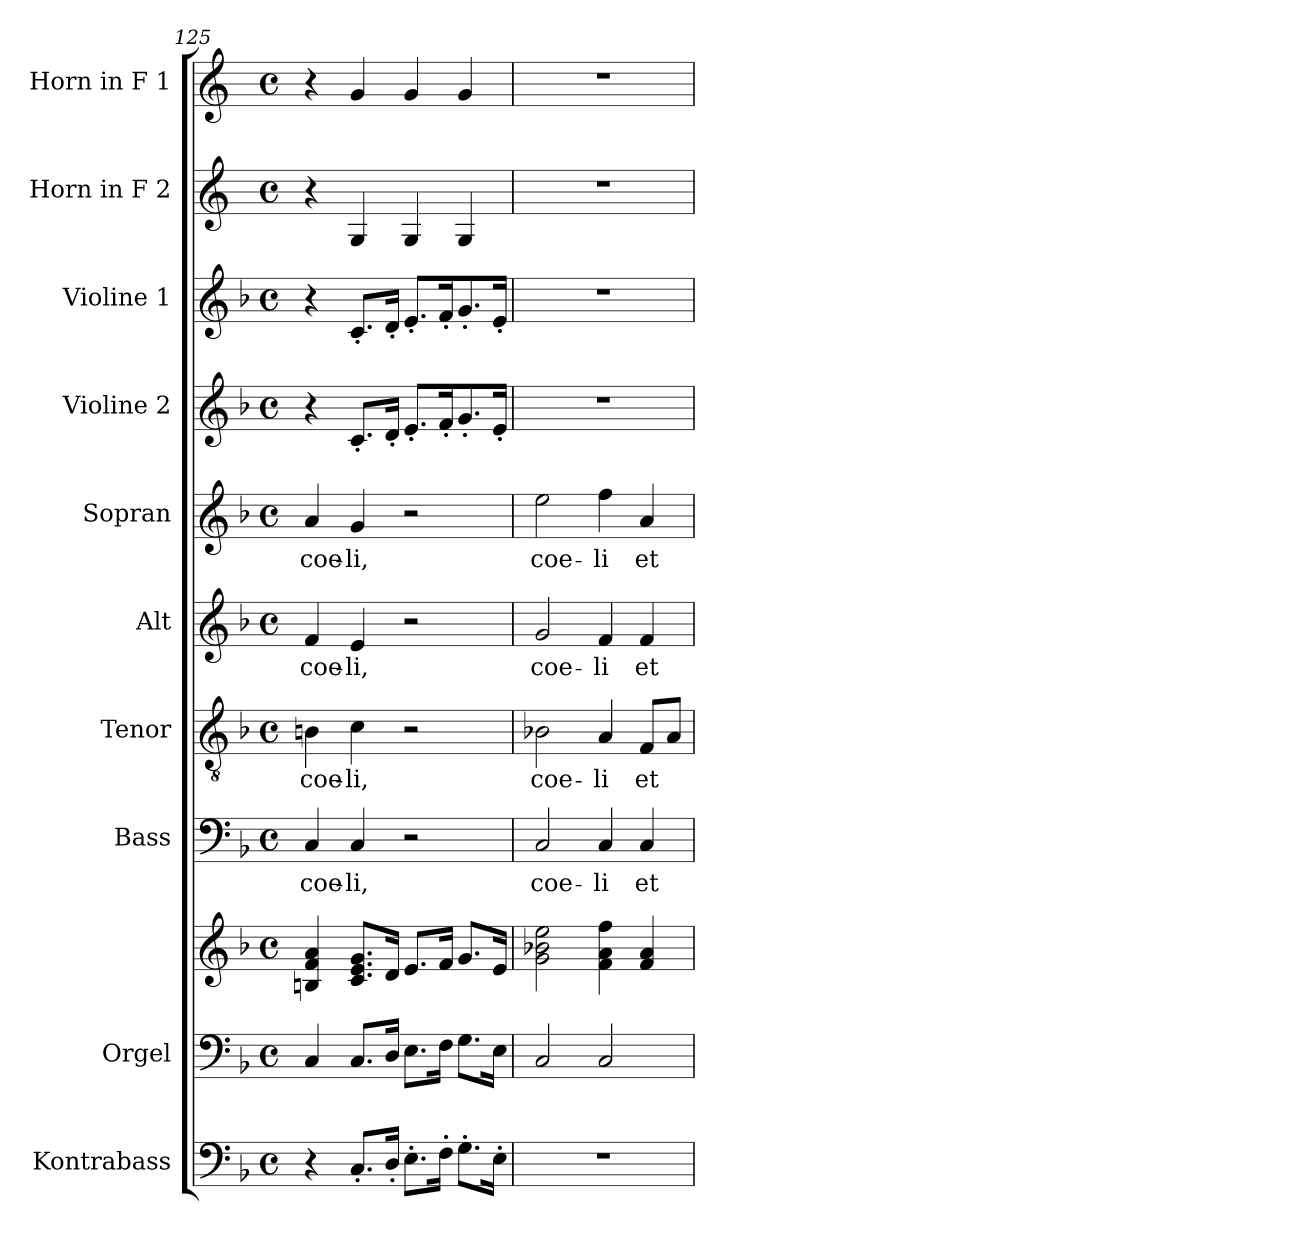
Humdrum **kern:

**kern	**kern	**kern	**kern	**text	**kern	**text	**kern	**text	**kern	**text	**kern	**kern	**kern	**kern
*part10	*part9	*part9	*part8	*part8	*part7	*part7	*part6	*part6	*part5	*part5	*part4	*part3	*part2	*part1
*staff11	*staff10	*staff9	*staff8	*staff8	*staff7	*staff7	*staff6	*staff6	*staff5	*staff5	*staff4	*staff3	*staff2	*staff1
*I"Kontrabass	*I"Orgel	*	*I"Bass	*	*I"Tenor	*	*I"Alt	*	*I"Sopran	*	*I"Violine 2	*I"Violine 1	*I"Horn in F 2	*I"Horn in F 1
*I'Kb.	*	*	*I'B.	*	*I'T.	*	*I'A.	*	*I'S.	*	*I'Vl. 2	*I'Vl. 1	*	*
*clefF4	*clefF4	*clefG2	*clefF4	*	*clefGv2	*	*clefG2	*	*clefG2	*	*clefG2	*clefG2	*clefG2	*clefG2
*ITrd7c12	*	*	*	*	*	*	*	*	*	*	*	*	*ITrd4c7	*ITrd4c7
*k[b-]	*k[b-]	*k[b-]	*k[b-]	*	*k[b-]	*	*k[b-]	*	*k[b-]	*	*k[b-]	*k[b-]	*k[b-]	*k[b-]
*F:	*F:	*F:	*F:	*	*F:	*	*F:	*	*F:	*	*F:	*F:	*F:	*F:
*M4/4	*M4/4	*M4/4	*M4/4	*	*M4/4	*	*M4/4	*	*M4/4	*	*M4/4	*M4/4	*M4/4	*M4/4
*met(c)	*met(c)	*met(c)	*met(c)	*	*met(c)	*	*met(c)	*	*met(c)	*	*met(c)	*met(c)	*met(c)	*met(c)
=125	=125	=125	=125	=125	=125	=125	=125	=125	=125	=125	=125	=125	=125	=125
!	!	!	!	!LO:LY:b	!	!LO:LY:b	!	!LO:LY:b	!	!LO:LY:b	!	!	!	!
4r	4C!/	4Bn!/ 4f!/ 4a!/	4C/	coe-	4Bn\	coe-	4f/	coe-	4a/	coe-	4r	4r	4r	4r
!	!	!	!	!LO:LY:b	!	!LO:LY:b	!	!LO:LY:b	!	!LO:LY:b	!	!	!	!
8.CC'</L	8.C/L	8.c/ 8.e/ 8.g/L	4C/	-li,	4c\	-li,	4e/	-li,	4g/	-li,	8.c'</L	8.c'</L	4C/	4c/
16DD'</Jk	16D/Jk	16d/Jk	.	.	.	.	.	.	.	.	16d'</Jk	16d'</Jk	.	.
8.EE'>\L	8.E\L	8.e/L	2r	.	2r	.	2r	.	2r	.	8.e'</L	8.e'</L	4C/	4c/
16FF'>\Jk	16F\Jk	16f/Jk	.	.	.	.	.	.	.	.	16f'</k	16f'</k	.	.
8.GG'>\L	8.G\L	8.g/L	.	.	.	.	.	.	.	.	8.g'</	8.g'</	4C/	4c/
16EE'>\Jk	16E\Jk	16e/Jk	.	.	.	.	.	.	.	.	16e'</Jk	16e'</Jk	.	.
=126	=126	=126	=126	=126	=126	=126	=126	=126	=126	=126	=126	=126	=126	=126
!	!	!	!	!LO:LY:b	!	!LO:LY:b	!	!LO:LY:b	!	!LO:LY:b	!	!	!	!
1r	2C/	2g\ 2b-X\ 2ee\	2C/	coe-	2B-X\	coe-	2g/	coe-	2ee\	coe-	1r	1r	1r	1r
!	!	!	!	!LO:LY:b	!	!LO:LY:b	!	!LO:LY:b	!	!LO:LY:b	!	!	!	!
.	2C!/	4f!\ 4a!\ 4ff!\	4C/	-li	4A/	-li	4f/	-li	4ff\	-li	.	.	.	.
!	!	!	!	!LO:LY:b	!	!LO:LY:b	!	!LO:LY:b	!	!LO:LY:b	!	!	!	!
.	.	4f!/ 4a!/	4C/	et	8F/L	et	4f/	et	4a/	et	.	.	.	.
.	.	.	.	.	8A/J	.	.	.	.	.	.	.	.	.
=	=	=	=	=	=	=	=	=	=	=	=	=	=	=
*-	*-	*-	*-	*-	*-	*-	*-	*-	*-	*-	*-	*-	*-	*-
